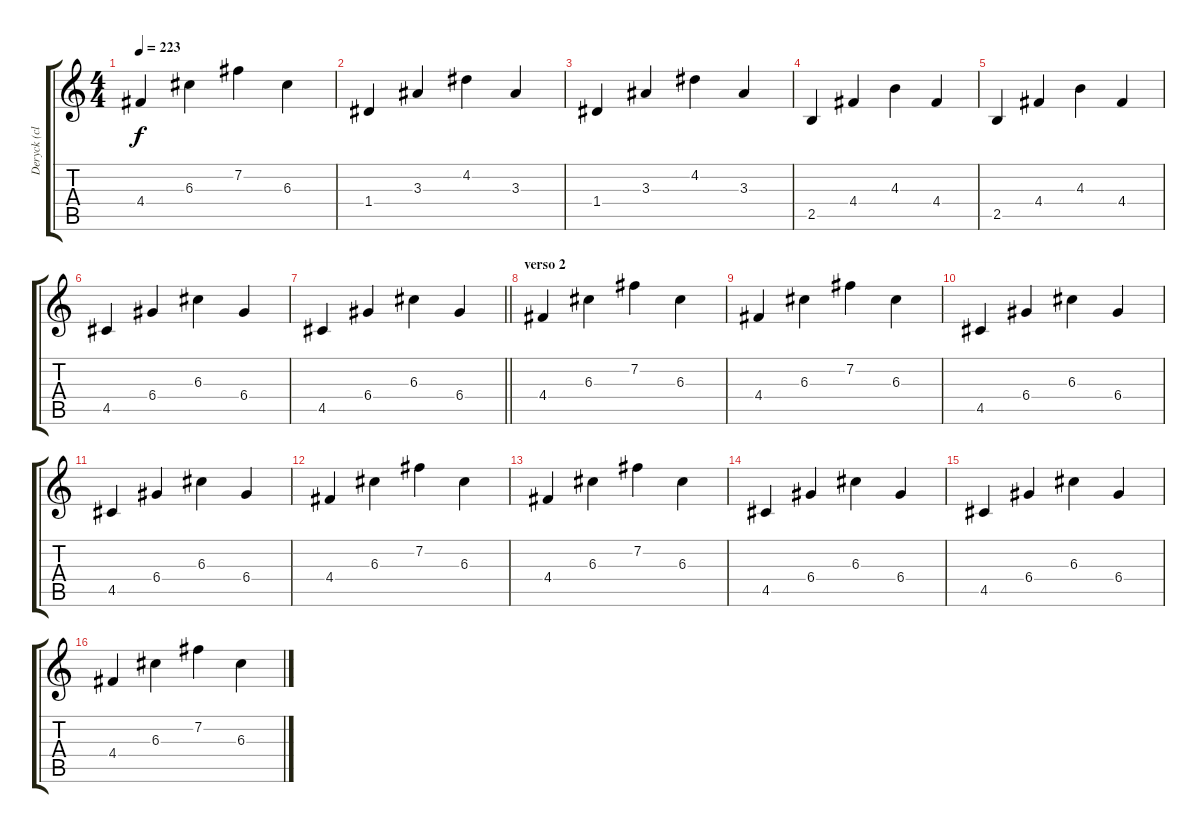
\track ("Deryck (clean guitar)" "Deryck (cl") {instrument electricguitarclean}
\staff {score tabs}
\tuning (E4 B3 G3 D3 A2 E2) {hide}
\ts (4 4)
\tempo 223
\clef g2
\ks c
4.4.4{dy f} 6.3.4 7.2.4 6.3.4 |
1.4.4 3.3.4 4.2.4 3.3.4 |
1.4.4 3.3.4 4.2.4 3.3.4 |
2.5.4 4.4.4 4.3.4 4.4.4 |
2.5.4 4.4.4 4.3.4 4.4.4 |
4.5.4 6.4.4 6.3.4 6.4.4 |
\barLineRight lightlight
4.5.4 6.4.4 6.3.4 6.4.4 |
\section ("" "verso 2")
4.4.4 6.3.4 7.2.4 6.3.4 |
4.4.4 6.3.4 7.2.4 6.3.4 |
4.5.4 6.4.4 6.3.4 6.4.4 |
4.5.4 6.4.4 6.3.4 6.4.4 |
4.4.4 6.3.4 7.2.4 6.3.4 |
4.4.4 6.3.4 7.2.4 6.3.4 |
4.5.4 6.4.4 6.3.4 6.4.4 |
4.5.4 6.4.4 6.3.4 6.4.4 |
4.4.4 6.3.4 7.2.4 6.3.4
